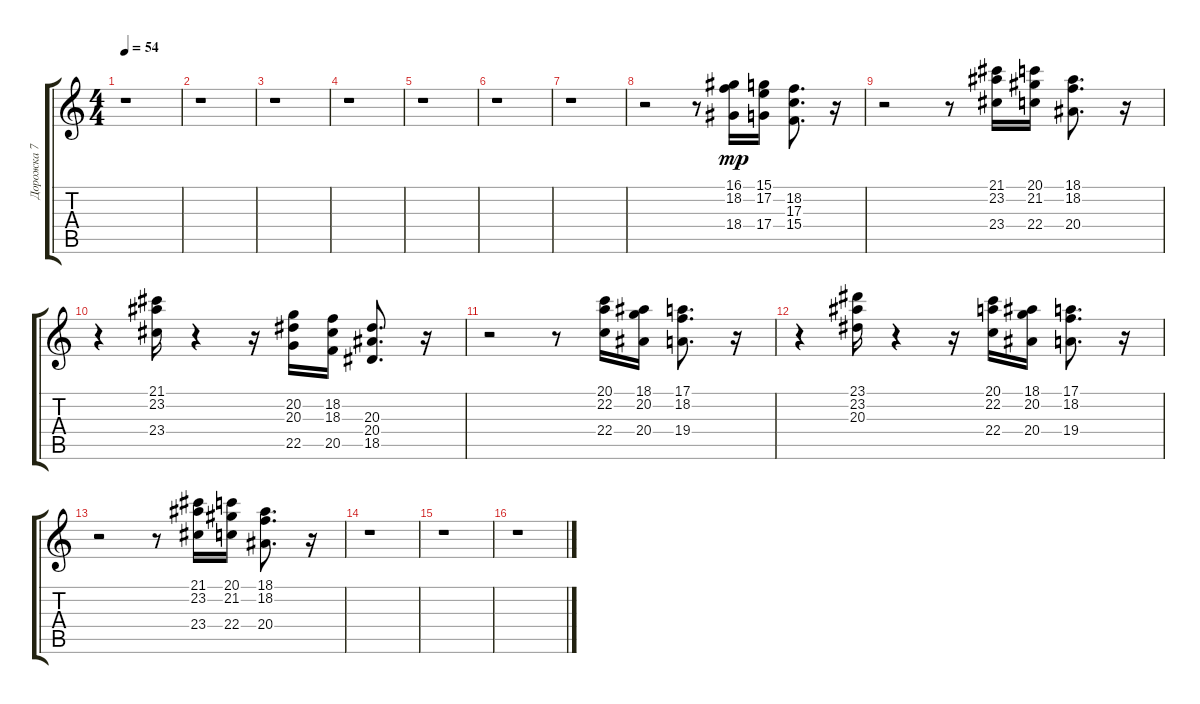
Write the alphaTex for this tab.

\track ("Дорожка 7" "Дорожка 7") {instrument stringensemble1}
\staff {score tabs}
\tuning (E4 B3 G3 D3 A2 E2) {hide}
\ts (4 4)
\tempo 54
\clef g2
\ks c
r.1{dy mp} |
r.1 |
r.1 |
r.1 |
r.1 |
r.1 |
r.1 |
r.2 r.8 (16.1 18.2 18.4).16 (15.1 17.2 17.4).16 (18.2 17.3 15.4).8{d} r.16 |
r.2 r.8 (21.1 23.2 23.4).16 (20.1 21.2 22.4).16 (18.1 18.2 20.4).8{d} r.16 |
r.4 (21.1 23.2 23.4).16 r.4 r.16 (20.2 20.3 22.5).16 (18.2 18.3 20.5).16 (20.3 20.4 18.5).8{d} r.16 |
r.2 r.8 (20.1 22.2 22.4).16 (18.1 20.2 20.4).16 (17.1 18.2 19.4).8{d} r.16 |
r.4 (23.1 23.2 20.3).16 r.4 r.16 (20.1 22.2 22.4).16 (18.1 20.2 20.4).16 (17.1 18.2 19.4).8{d} r.16 |
r.2 r.8 (21.1 23.2 23.4).16 (20.1 21.2 22.4).16 (18.1 18.2 20.4).8{d} r.16 |
r.1 |
r.1 |
r.1
